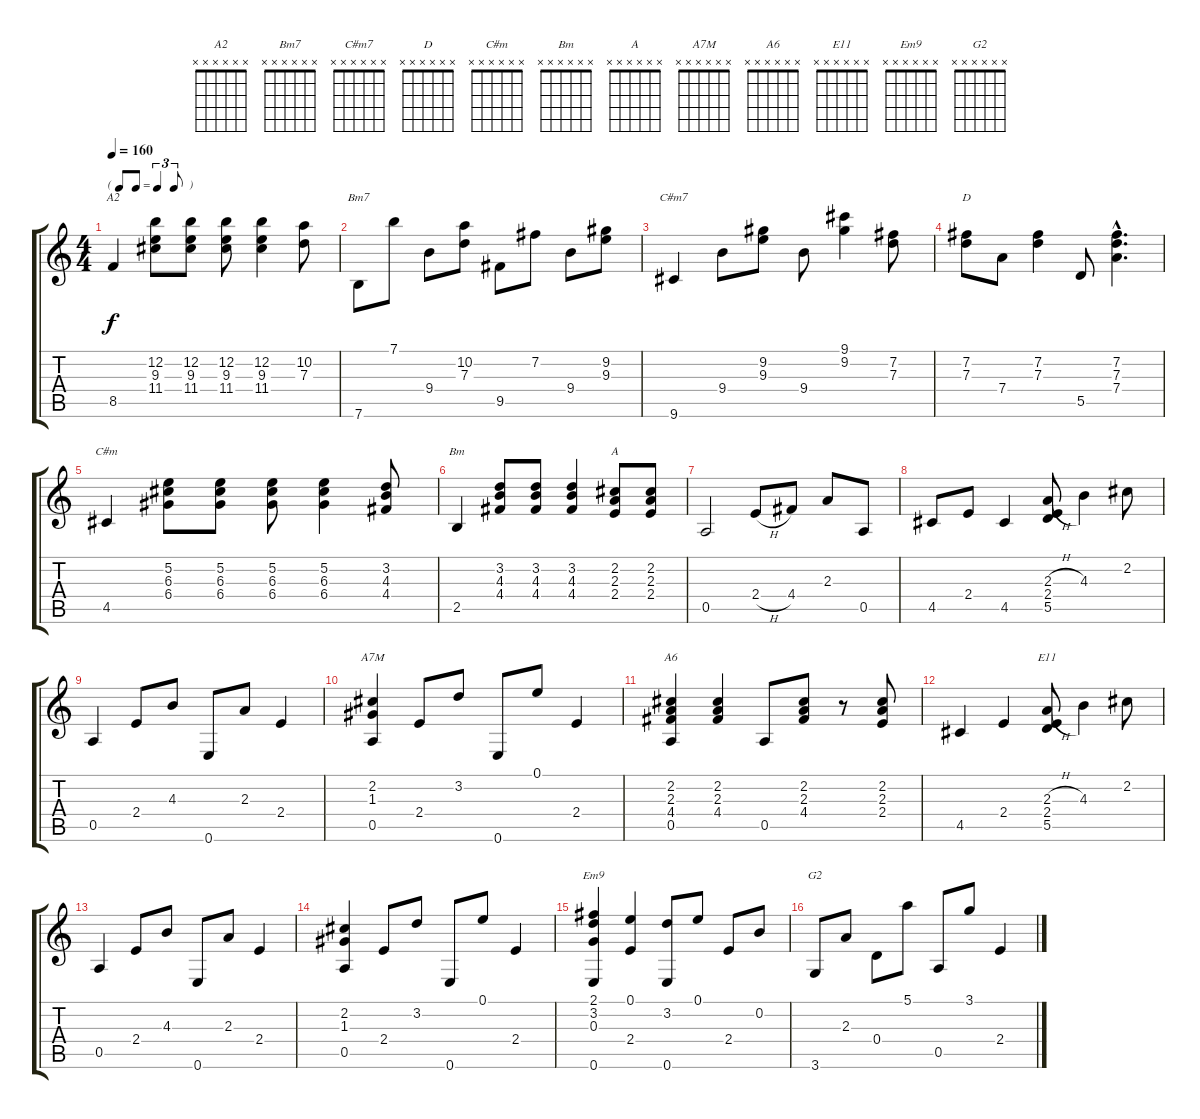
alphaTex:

\track "" {instrument acousticguitarsteel}
\staff {score tabs}
\tuning (E4 B3 G3 D3 A2 E2) {hide}
\chord ("A2" x x x x x x)
\chord ("Bm7" x x x x x x)
\chord ("C#m7" x x x x x x)
\chord ("D" x x x x x x)
\chord ("C#m" x x x x x x)
\chord ("Bm" x x x x x x)
\chord ("A" x x x x x x)
\chord ("A7M" x x x x x x)
\chord ("A6" x x x x x x)
\chord ("E11" x x x x x x)
\chord ("Em9" x x x x x x)
\chord ("G2" x x x x x x)
\ts (4 4)
\tf triplet8th
\tempo 160
\clef g2
\ks c
8.5.4{ch "A2" dy f} (12.2 9.3 11.4).8 (12.2 9.3 11.4).8 (12.2 9.3 11.4).8 (12.2 9.3 11.4).4 (10.2 7.3).8 |
7.6.8{ch "Bm7"} 7.1.8 9.4.8 (10.2 7.3).8 9.5.8 7.2.8 9.4.8 (9.2 9.3).8 |
9.6.4{ch "C#m7"} 9.4.8 (9.2 9.3).8 9.4.8 (9.1 9.2).4 (7.2 7.3).8 |
(7.2 7.3).8{ch "D"} 7.4.8 (7.2 7.3).4 5.5.8 (7.2{hac} 7.3{hac} 7.4{hac}).4{d} |
4.5.4{ch "C#m"} (5.2 6.3 6.4).8 (5.2 6.3 6.4).8 (5.2 6.3 6.4).8 (5.2 6.3 6.4).4 (3.2 4.3 4.4).8 |
2.5.4{ch "Bm"} (3.2 4.3 4.4).8 (3.2 4.3 4.4).8 (3.2 4.3 4.4).4 (2.2 2.3 2.4).8{ch "A"} (2.2 2.3 2.4).8 |
0.5.2 2.4{h}.8 4.4.8 2.3.8 0.5.8 |
4.5.8 2.4.8 4.5.4 (2.3{h} 2.4 5.5).8 4.3.4 2.2.8 |
0.5.4 2.4.8 4.3.8 0.6.8 2.3.8 2.4.4 |
(2.2 1.3 0.5).4{ch "A7M"} 2.4.8 3.2.8 0.6.8 0.1.8 2.4.4 |
(2.2 2.3 4.4 0.5).4{ch "A6"} (2.2 2.3 4.4).4 0.5.8 (2.2 2.3 4.4).8 r.8 (2.2 2.3 2.4).8 |
4.5.4 2.4.4 (2.3{h} 2.4 5.5).8{ch "E11"} 4.3.4 2.2.8 |
0.5.4 2.4.8 4.3.8 0.6.8 2.3.8 2.4.4 |
(2.2 1.3 0.5).4 2.4.8 3.2.8 0.6.8 0.1.8 2.4.4 |
(2.1 3.2 0.3 0.6).4{ch "Em9"} (0.1 2.4).4 (3.2 0.6).8 0.1.8 2.4.8 0.2.8 |
3.6.8{ch "G2"} 2.3.8 0.4.8 5.1.8 0.5.8 3.1.8 2.4.4
